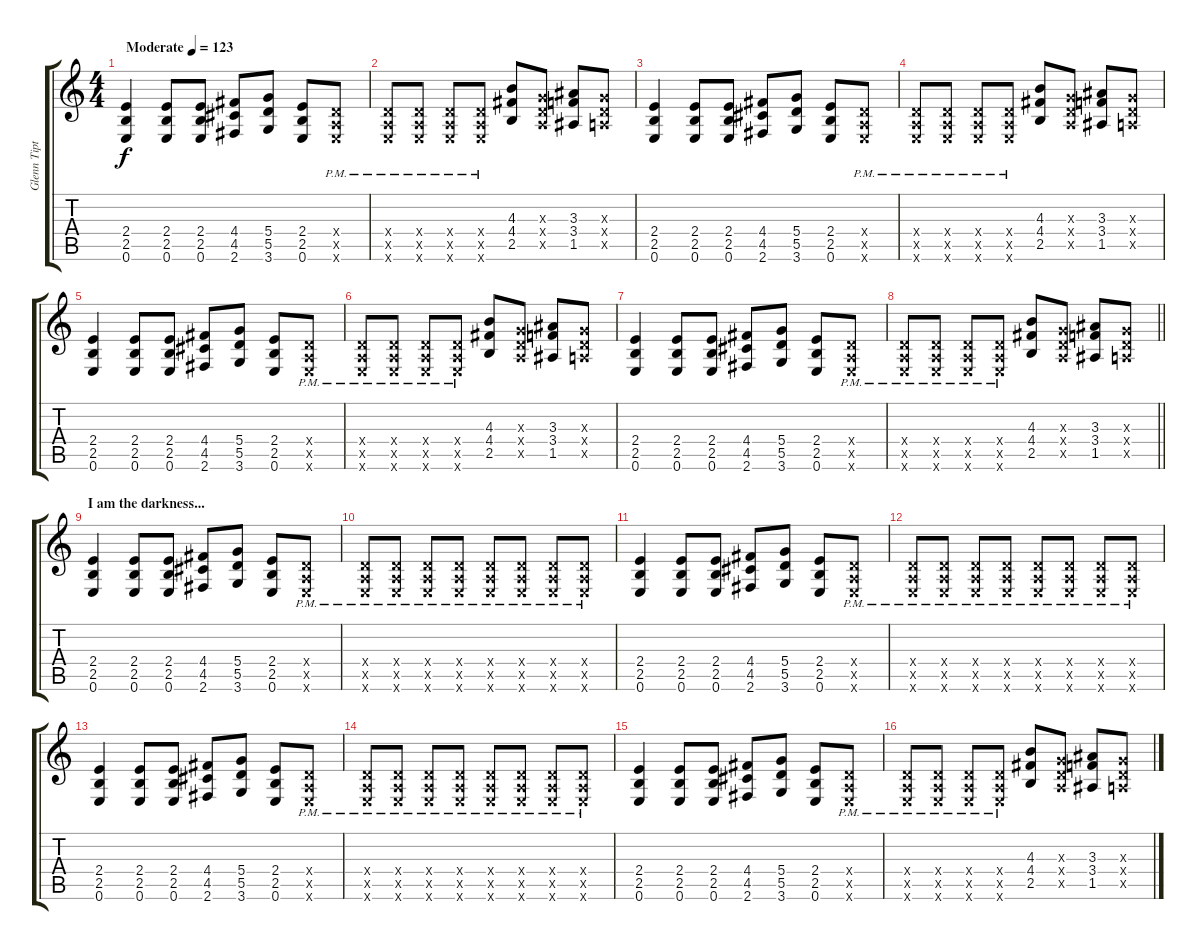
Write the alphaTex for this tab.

\track ("Glenn Tipton" "Glenn Tipt") {instrument distortionguitar}
\staff {score tabs}
\tuning (E4 B3 G3 D3 A2 E2) {hide}
\ts (4 4)
\tempo (123 "Moderate")
\clef g2
\ks c
(2.4 2.5 0.6).4{dy f instrument distortionguitar} (2.4 2.5 0.6).8 (2.4 2.5 0.6).8 (4.4 4.5 2.6).8 (5.4 5.5 3.6).8 (2.4 2.5 0.6).8 (0.4{x} 0.5{x} 0.6{pm x}).8 |
(0.4{x} 0.5{x} 0.6{pm x}).8 (0.4{x} 0.5{x} 0.6{pm x}).8 (0.4{x} 0.5{x} 0.6{pm x}).8 (0.4{x} 0.5{x} 0.6{pm x}).8 (4.3 4.4 2.5).8 (0.3{x} 0.4{x} 0.5{x}).8 (3.3 3.4 1.5).8 (0.3{x} 0.4{x} 0.5{x}).8 |
(2.4 2.5 0.6).4 (2.4 2.5 0.6).8 (2.4 2.5 0.6).8 (4.4 4.5 2.6).8 (5.4 5.5 3.6).8 (2.4 2.5 0.6).8 (0.4{x} 0.5{x} 0.6{pm x}).8 |
(0.4{x} 0.5{x} 0.6{pm x}).8 (0.4{x} 0.5{x} 0.6{pm x}).8 (0.4{x} 0.5{x} 0.6{pm x}).8 (0.4{x} 0.5{x} 0.6{pm x}).8 (4.3 4.4 2.5).8 (0.3{x} 0.4{x} 0.5{x}).8 (3.3 3.4 1.5).8 (0.3{x} 0.4{x} 0.5{x}).8 |
(2.4 2.5 0.6).4 (2.4 2.5 0.6).8 (2.4 2.5 0.6).8 (4.4 4.5 2.6).8 (5.4 5.5 3.6).8 (2.4 2.5 0.6).8 (0.4{x} 0.5{x} 0.6{pm x}).8 |
(0.4{x} 0.5{x} 0.6{pm x}).8 (0.4{x} 0.5{x} 0.6{pm x}).8 (0.4{x} 0.5{x} 0.6{pm x}).8 (0.4{x} 0.5{x} 0.6{pm x}).8 (4.3 4.4 2.5).8 (0.3{x} 0.4{x} 0.5{x}).8 (3.3 3.4 1.5).8 (0.3{x} 0.4{x} 0.5{x}).8 |
(2.4 2.5 0.6).4 (2.4 2.5 0.6).8 (2.4 2.5 0.6).8 (4.4 4.5 2.6).8 (5.4 5.5 3.6).8 (2.4 2.5 0.6).8 (0.4{x} 0.5{x} 0.6{pm x}).8 |
\barLineRight lightlight
(0.4{x} 0.5{x} 0.6{pm x}).8 (0.4{x} 0.5{x} 0.6{pm x}).8 (0.4{x} 0.5{x} 0.6{pm x}).8 (0.4{x} 0.5{x} 0.6{pm x}).8 (4.3 4.4 2.5).8 (0.3{x} 0.4{x} 0.5{x}).8 (3.3 3.4 1.5).8 (0.3{x} 0.4{x} 0.5{x}).8 |
\section ("" "I am the darkness...")
(2.4 2.5 0.6).4 (2.4 2.5 0.6).8 (2.4 2.5 0.6).8 (4.4 4.5 2.6).8 (5.4 5.5 3.6).8 (2.4 2.5 0.6).8 (0.4{x} 0.5{x} 0.6{pm x}).8 |
(0.4{x} 0.5{x} 0.6{pm x}).8 (0.4{x} 0.5{x} 0.6{pm x}).8 (0.4{x} 0.5{x} 0.6{pm x}).8 (0.4{x} 0.5{x} 0.6{pm x}).8 (0.4{x} 0.5{x} 0.6{pm x}).8 (0.4{x} 0.5{x} 0.6{pm x}).8 (0.4{x} 0.5{x} 0.6{pm x}).8 (0.4{x} 0.5{x} 0.6{pm x}).8 |
(2.4 2.5 0.6).4 (2.4 2.5 0.6).8 (2.4 2.5 0.6).8 (4.4 4.5 2.6).8 (5.4 5.5 3.6).8 (2.4 2.5 0.6).8 (0.4{x} 0.5{x} 0.6{pm x}).8 |
(0.4{x} 0.5{x} 0.6{pm x}).8 (0.4{x} 0.5{x} 0.6{pm x}).8 (0.4{x} 0.5{x} 0.6{pm x}).8 (0.4{x} 0.5{x} 0.6{pm x}).8 (0.4{x} 0.5{x} 0.6{pm x}).8 (0.4{x} 0.5{x} 0.6{pm x}).8 (0.4{x} 0.5{x} 0.6{pm x}).8 (0.4{x} 0.5{x} 0.6{pm x}).8 |
(2.4 2.5 0.6).4 (2.4 2.5 0.6).8 (2.4 2.5 0.6).8 (4.4 4.5 2.6).8 (5.4 5.5 3.6).8 (2.4 2.5 0.6).8 (0.4{x} 0.5{x} 0.6{pm x}).8 |
(0.4{x} 0.5{x} 0.6{pm x}).8 (0.4{x} 0.5{x} 0.6{pm x}).8 (0.4{x} 0.5{x} 0.6{pm x}).8 (0.4{x} 0.5{x} 0.6{pm x}).8 (0.4{x} 0.5{x} 0.6{pm x}).8 (0.4{x} 0.5{x} 0.6{pm x}).8 (0.4{x} 0.5{x} 0.6{pm x}).8 (0.4{x} 0.5{x} 0.6{pm x}).8 |
(2.4 2.5 0.6).4 (2.4 2.5 0.6).8 (2.4 2.5 0.6).8 (4.4 4.5 2.6).8 (5.4 5.5 3.6).8 (2.4 2.5 0.6).8 (0.4{x} 0.5{x} 0.6{pm x}).8 |
(0.4{x} 0.5{x} 0.6{pm x}).8 (0.4{x} 0.5{x} 0.6{pm x}).8 (0.4{x} 0.5{x} 0.6{pm x}).8 (0.4{x} 0.5{x} 0.6{pm x}).8 (4.3 4.4 2.5).8 (0.3{x} 0.4{x} 0.5{x}).8 (3.3 3.4 1.5).8 (0.3{x} 0.4{x} 0.5{x}).8
